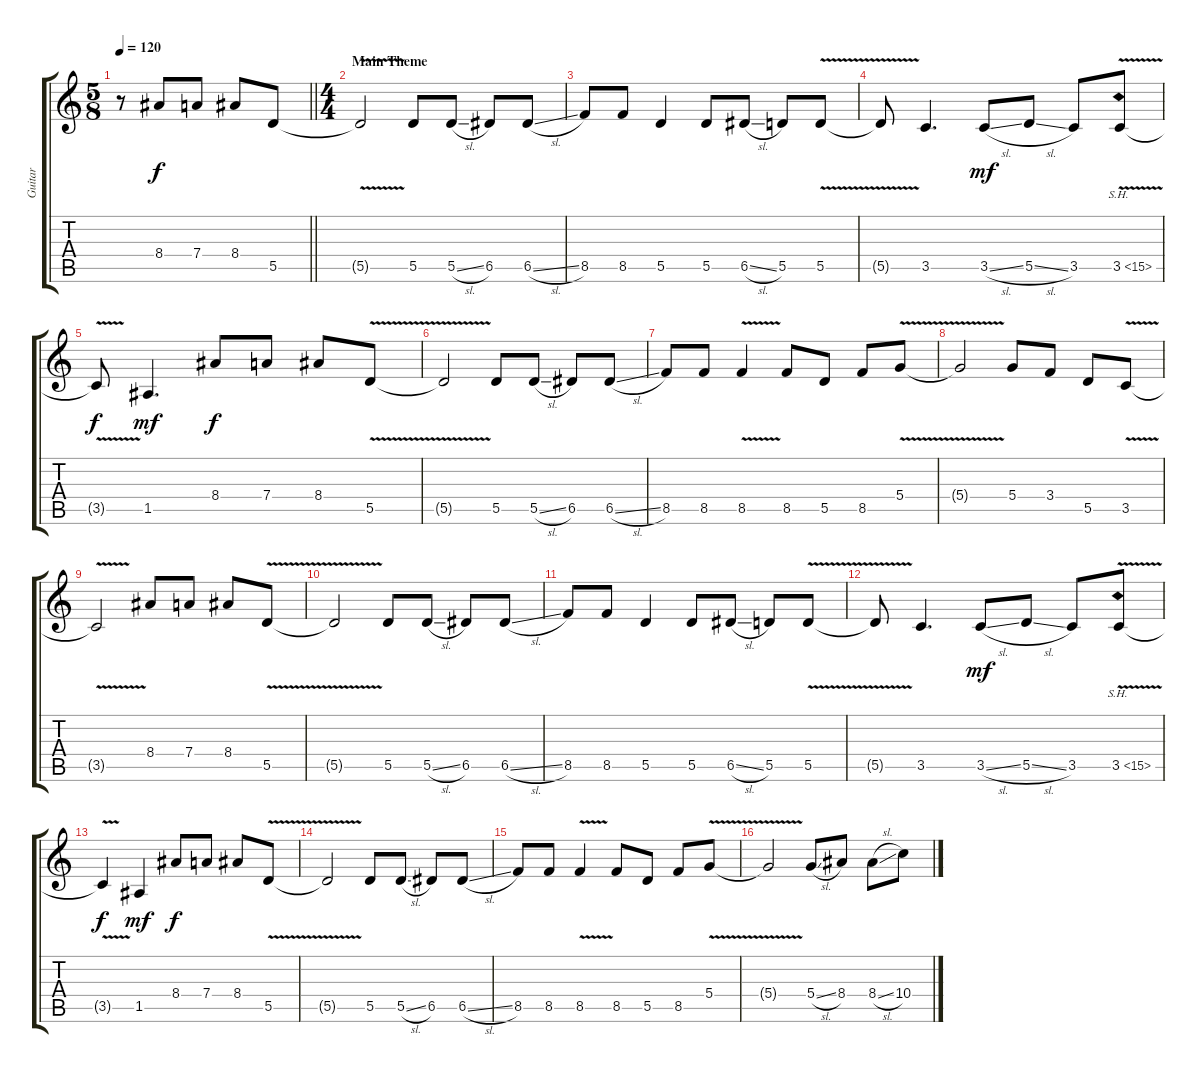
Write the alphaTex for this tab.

\track ("Guitar" "Guitar") {instrument distortionguitar}
\staff {score tabs}
\tuning (E4 B3 G3 D3 A2 D2) {hide}
\ts (5 8)
\tempo 120
\clef g2
\barLineRight lightlight
\ks c
r.8{dy f instrument distortionguitar} 8.4.8 7.4.8 8.4.8 5.5.8 |
\ts (4 4)
\section ("" "Main Theme")
5.5{v t}.2 5.5.8 5.5{sl}.8 6.5.8 6.5{sl}.8 |
8.5.8 8.5.8 5.5.4 5.5.8 6.5{sl}.8 5.5.8 5.5{v}.8 |
5.5{t}.8 3.5.4{d} 3.5{sl}.8{dy mf} 5.5{sl}.8 3.5.8 3.5{sh 12 v}.8 |
3.5{t}.8{dy f} 1.5.4{d dy mf} 8.4.8{dy f} 7.4.8 8.4.8 5.5{v}.8 |
5.5{t}.2 5.5.8 5.5{sl}.8 6.5.8 6.5{sl}.8 |
8.5.8 8.5.8 8.5{v}.4 8.5.8 5.5.8 8.5.8 5.4{v}.8 |
5.4{t}.2 5.4.8 3.4.8 5.5.8 3.5{v}.8 |
3.5{t}.2 8.4.8 7.4.8 8.4.8 5.5{v}.8 |
5.5{t}.2 5.5.8 5.5{sl}.8 6.5.8 6.5{sl}.8 |
8.5.8 8.5.8 5.5.4 5.5.8 6.5{sl}.8 5.5.8 5.5{v}.8 |
5.5{t}.8 3.5.4{d} 3.5{sl}.8{dy mf} 5.5{sl}.8 3.5.8 3.5{sh 12 v}.8 |
3.5{t}.4{dy f} 1.5.4{dy mf} 8.4.8{dy f} 7.4.8 8.4.8 5.5{v}.8 |
5.5{t}.2 5.5.8 5.5{sl}.8 6.5.8 6.5{sl}.8 |
8.5.8 8.5.8 8.5{v}.4 8.5.8 5.5.8 8.5.8 5.4{v}.8 |
5.4{t}.2 5.4{sl}.8 8.4.8 8.4{sl}.8 10.4.8
